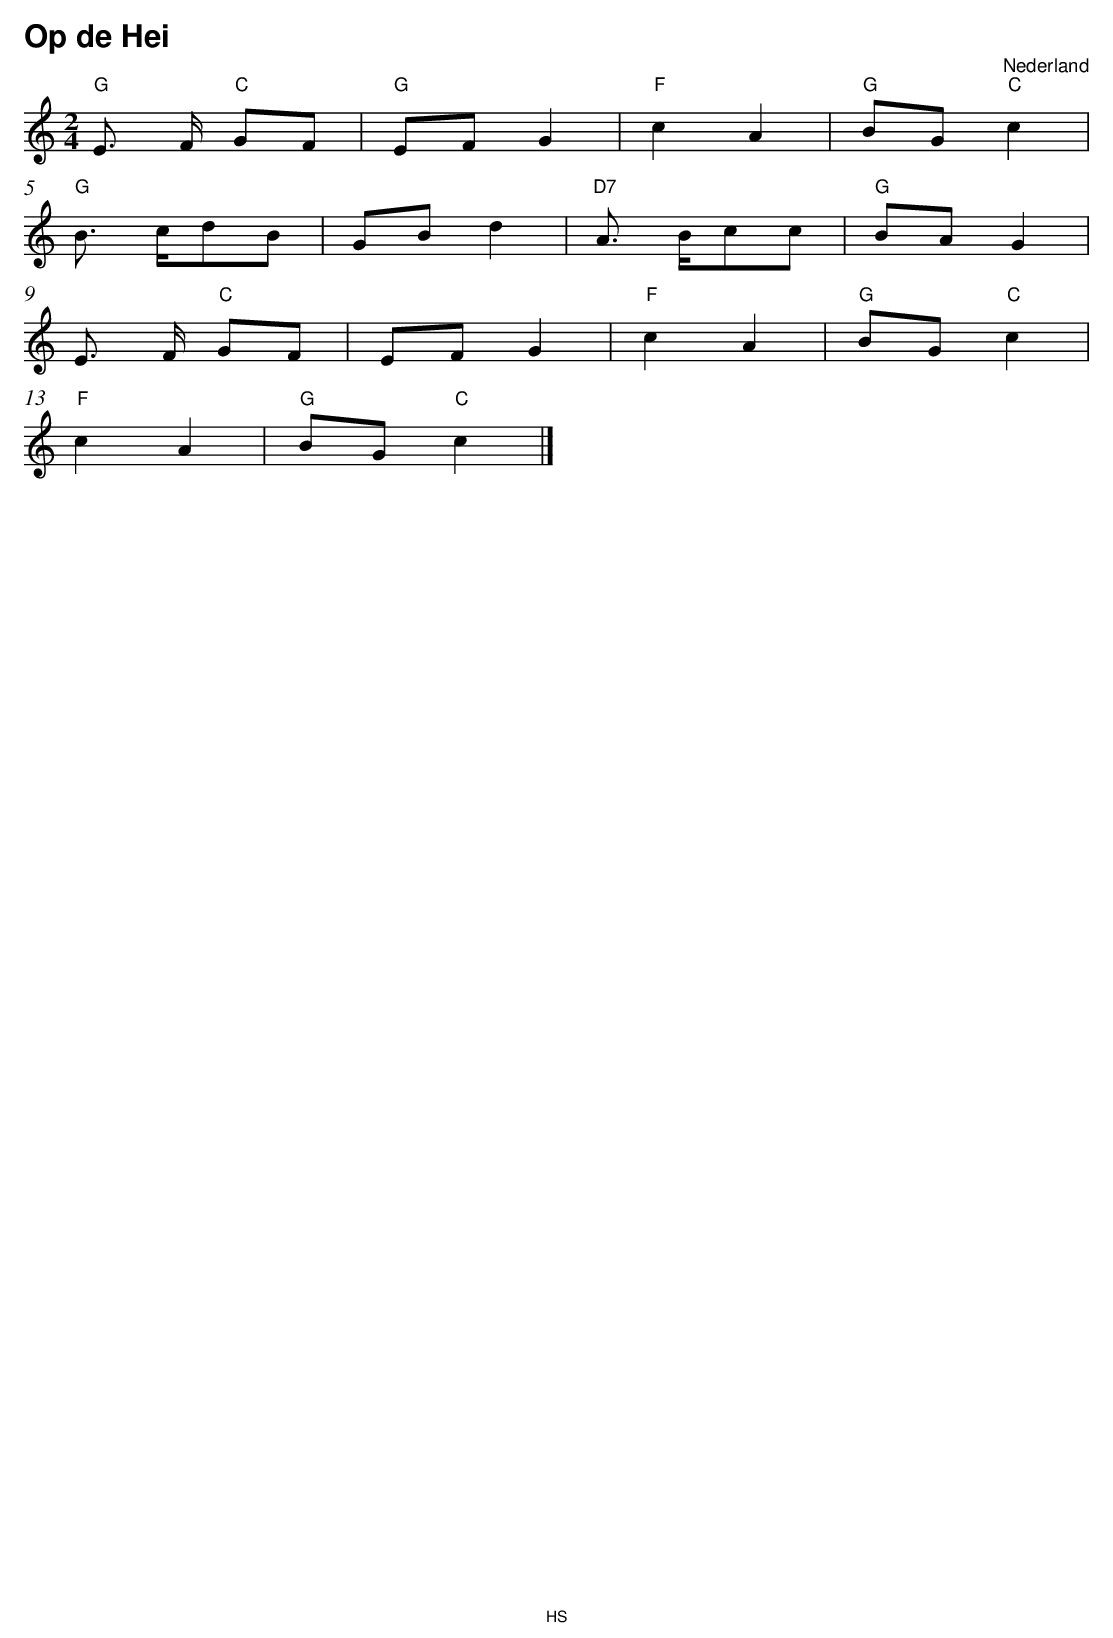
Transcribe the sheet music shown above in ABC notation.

X:1
T:Op de Hei
O:Nederland
M:2/4
L:1/8
Q:1/4=110
K:C
V:1
"G" E3/2 F/"C" GF |"G" EF G2 |"F" c2 A2 |"G" BG "C" c2 |
"G" B3/2 c/dB |GB d2 |"D7" A3/2 B/cc |"G" BA G2 |
E3/2 F/"C" GF |EF G2 |"F" c2 A2 |"G" BG "C" c2 |
"F" c2 A2 |"G" BG "C" c2 |]
